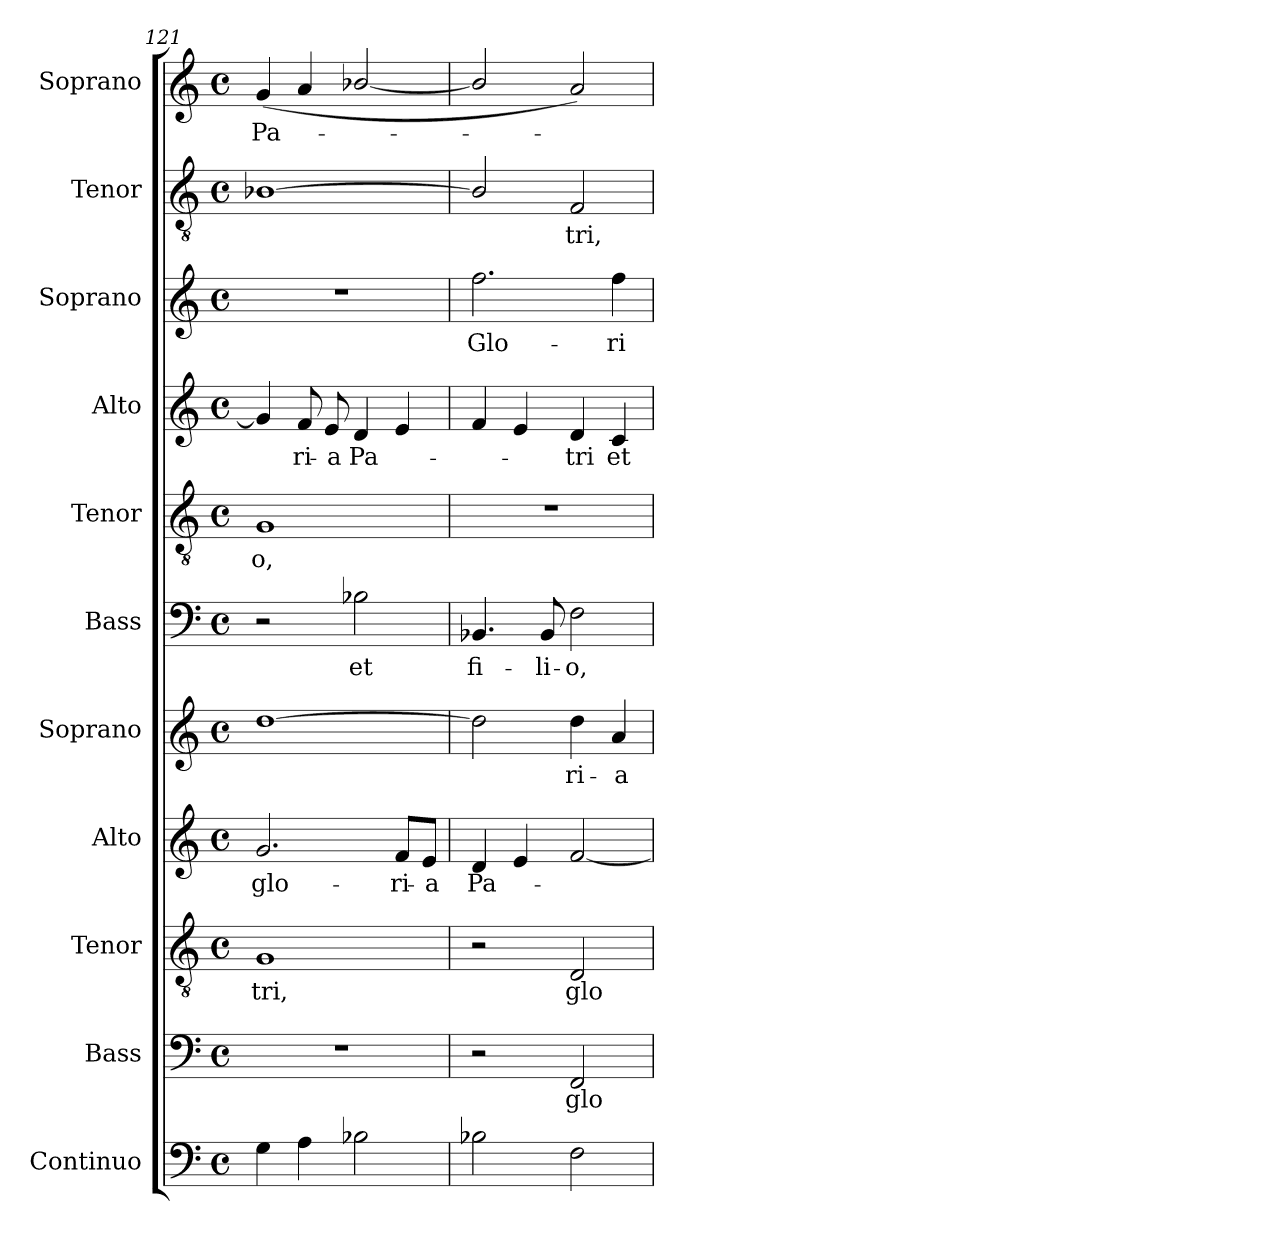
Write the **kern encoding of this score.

**kern	**kern	**text	**kern	**text	**kern	**text	**kern	**text	**kern	**text	**kern	**text	**kern	**text	**kern	**text	**kern	**text	**kern	**text
*part11	*part10	*part10	*part9	*part9	*part8	*part8	*part7	*part7	*part6	*part6	*part5	*part5	*part4	*part4	*part3	*part3	*part2	*part2	*part1	*part1
*staff11	*staff10	*staff10	*staff9	*staff9	*staff8	*staff8	*staff7	*staff7	*staff6	*staff6	*staff5	*staff5	*staff4	*staff4	*staff3	*staff3	*staff2	*staff2	*staff1	*staff1
*I"Continuo	*I"Bass	*	*I"Tenor	*	*I"Alto	*	*I"Soprano	*	*I"Bass	*	*I"Tenor	*	*I"Alto	*	*I"Soprano	*	*I"Tenor	*	*I"Soprano	*
*I'Cont.	*I'B.	*	*I'T.	*	*I'A.	*	*I'S.	*	*I'B.	*	*I'T.	*	*I'A.	*	*I'S.	*	*I'T.	*	*I'S.	*
!!LO:PB:g=z
*clefF4	*clefF4	*	*clefGv2	*	*clefG2	*	*clefG2	*	*clefF4	*	*clefGv2	*	*clefG2	*	*clefG2	*	*clefGv2	*	*clefG2	*
*	*	*	*ITrd7c12	*	*	*	*	*	*	*	*ITrd7c12	*	*	*	*	*	*ITrd7c12	*	*	*
*k[]	*k[]	*	*k[]	*	*k[]	*	*k[]	*	*k[]	*	*k[]	*	*k[]	*	*k[]	*	*k[]	*	*k[]	*
*C:	*C:	*	*C:	*	*C:	*	*C:	*	*C:	*	*C:	*	*C:	*	*C:	*	*C:	*	*C:	*
*M4/4	*M4/4	*	*M4/4	*	*M4/4	*	*M4/4	*	*M4/4	*	*M4/4	*	*M4/4	*	*M4/4	*	*M4/4	*	*M4/4	*
*met(c)	*met(c)	*	*met(c)	*	*met(c)	*	*met(c)	*	*met(c)	*	*met(c)	*	*met(c)	*	*met(c)	*	*met(c)	*	*met(c)	*
=121	=121	=121	=121	=121	=121	=121	=121	=121	=121	=121	=121	=121	=121	=121	=121	=121	=121	=121	=121	=121
!	!	!	!	!LO:LY:b:color=#000000	!	!	!	!	!	!	!	!	!	!	!	!	!	!	!	!
!	!	!	!	!	!	!LO:LY:b:color=#000000	!	!	!	!	!	!	!	!	!	!	!	!	!	!
!	!	!	!	!	!	!	!	!	!	!	!	!LO:LY:b:color=#000000	!	!	!	!	!	!	!	!
!	!	!	!	!	!	!	!	!	!	!	!	!	!	!	!	!	!	!	!	!LO:LY:b:color=#000000
4Gi\	1r	.	1GGi	-tri,	2.gi/	glo-	[1ddi	.	2r	.	1GGi	-o,	4gi/]	.	1r	.	[1BB-Xi	.	(4gi/	Pa-
!	!	!	!	!	!	!	!	!	!	!	!	!	!	!LO:LY:b:color=#000000	!	!	!	!	!	!
4Ai\	.	.	.	.	.	.	.	.	.	.	.	.	8fi/	-ri-	.	.	.	.	4ai/	.
!	!	!	!	!	!	!	!	!	!	!	!	!	!	!LO:LY:b:color=#000000	!	!	!	!	!	!
.	.	.	.	.	.	.	.	.	.	.	.	.	8ei/	-a	.	.	.	.	.	.
!	!	!	!	!	!	!	!	!	!	!LO:LY:b:color=#000000	!	!	!	!	!	!	!	!	!	!
!	!	!	!	!	!	!	!	!	!	!	!	!	!	!LO:LY:b:color=#000000	!	!	!	!	!	!
2B-Xi\	.	.	.	.	.	.	.	.	2B-Xi\	et	.	.	4di/	Pa-	.	.	.	.	[2b-Xi/	.
!	!	!	!	!	!	!LO:LY:b:color=#000000	!	!	!	!	!	!	!	!	!	!	!	!	!	!
.	.	.	.	.	8fi/L	-ri-	.	.	.	.	.	.	4ei/	.	.	.	.	.	.	.
!	!	!	!	!	!	!LO:LY:b:color=#000000	!	!	!	!	!	!	!	!	!	!	!	!	!	!
.	.	.	.	.	8ei/J	-a	.	.	.	.	.	.	.	.	.	.	.	.	.	.
=122	=122	=122	=122	=122	=122	=122	=122	=122	=122	=122	=122	=122	=122	=122	=122	=122	=122	=122	=122	=122
!	!	!	!	!	!	!LO:LY:b:color=#000000	!	!	!	!	!	!	!	!	!	!	!	!	!	!
!	!	!	!	!	!	!	!	!	!	!LO:LY:b:color=#000000	!	!	!	!	!	!	!	!	!	!
!	!	!	!	!	!	!	!	!	!	!	!	!	!	!	!	!LO:LY:b:color=#000000	!	!	!	!
2B-Xi\	2r	.	2r	.	4di/	Pa-	2ddi\]	.	4.BB-Xi/	fi-	1r	.	4fi/	.	2.ffi\	Glo-	2BB-i/]	.	2b-i/]	.
.	.	.	.	.	4ei/	.	.	.	.	.	.	.	4ei/	.	.	.	.	.	.	.
!	!	!	!	!	!	!	!	!	!	!LO:LY:b:color=#000000	!	!	!	!	!	!	!	!	!	!
.	.	.	.	.	.	.	.	.	8BB-i/	-li-	.	.	.	.	.	.	.	.	.	.
!	!	!LO:LY:b:color=#000000	!	!	!	!	!	!	!	!	!	!	!	!	!	!	!	!	!	!
!	!	!	!	!LO:LY:b:color=#000000	!	!	!	!	!	!	!	!	!	!	!	!	!	!	!	!
!	!	!	!	!	!	!	!	!LO:LY:b:color=#000000	!	!	!	!	!	!	!	!	!	!	!	!
!	!	!	!	!	!	!	!	!	!	!LO:LY:b:color=#000000	!	!	!	!	!	!	!	!	!	!
!	!	!	!	!	!	!	!	!	!	!	!	!	!	!LO:LY:b:color=#000000	!	!	!	!	!	!
!	!	!	!	!	!	!	!	!	!	!	!	!	!	!	!	!	!	!LO:LY:b:color=#000000	!	!
2Fi\	2FFi/	glo-	2DDi/	glo-	[2fi/	.	4ddi\	-ri-	2Fi\	-o,	.	.	4di/	-tri	.	.	2FFi/	-tri,	2ai/)	.
!	!	!	!	!	!	!	!	!LO:LY:b:color=#000000	!	!	!	!	!	!	!	!	!	!	!	!
!	!	!	!	!	!	!	!	!	!	!	!	!	!	!LO:LY:b:color=#000000	!	!	!	!	!	!
!	!	!	!	!	!	!	!	!	!	!	!	!	!	!	!	!LO:LY:b:color=#000000	!	!	!	!
.	.	.	.	.	.	.	4ai/	-a	.	.	.	.	4ci/	et	4ffi\	-ri-	.	.	.	.
=	=	=	=	=	=	=	=	=	=	=	=	=	=	=	=	=	=	=	=	=
*-	*-	*-	*-	*-	*-	*-	*-	*-	*-	*-	*-	*-	*-	*-	*-	*-	*-	*-	*-	*-
